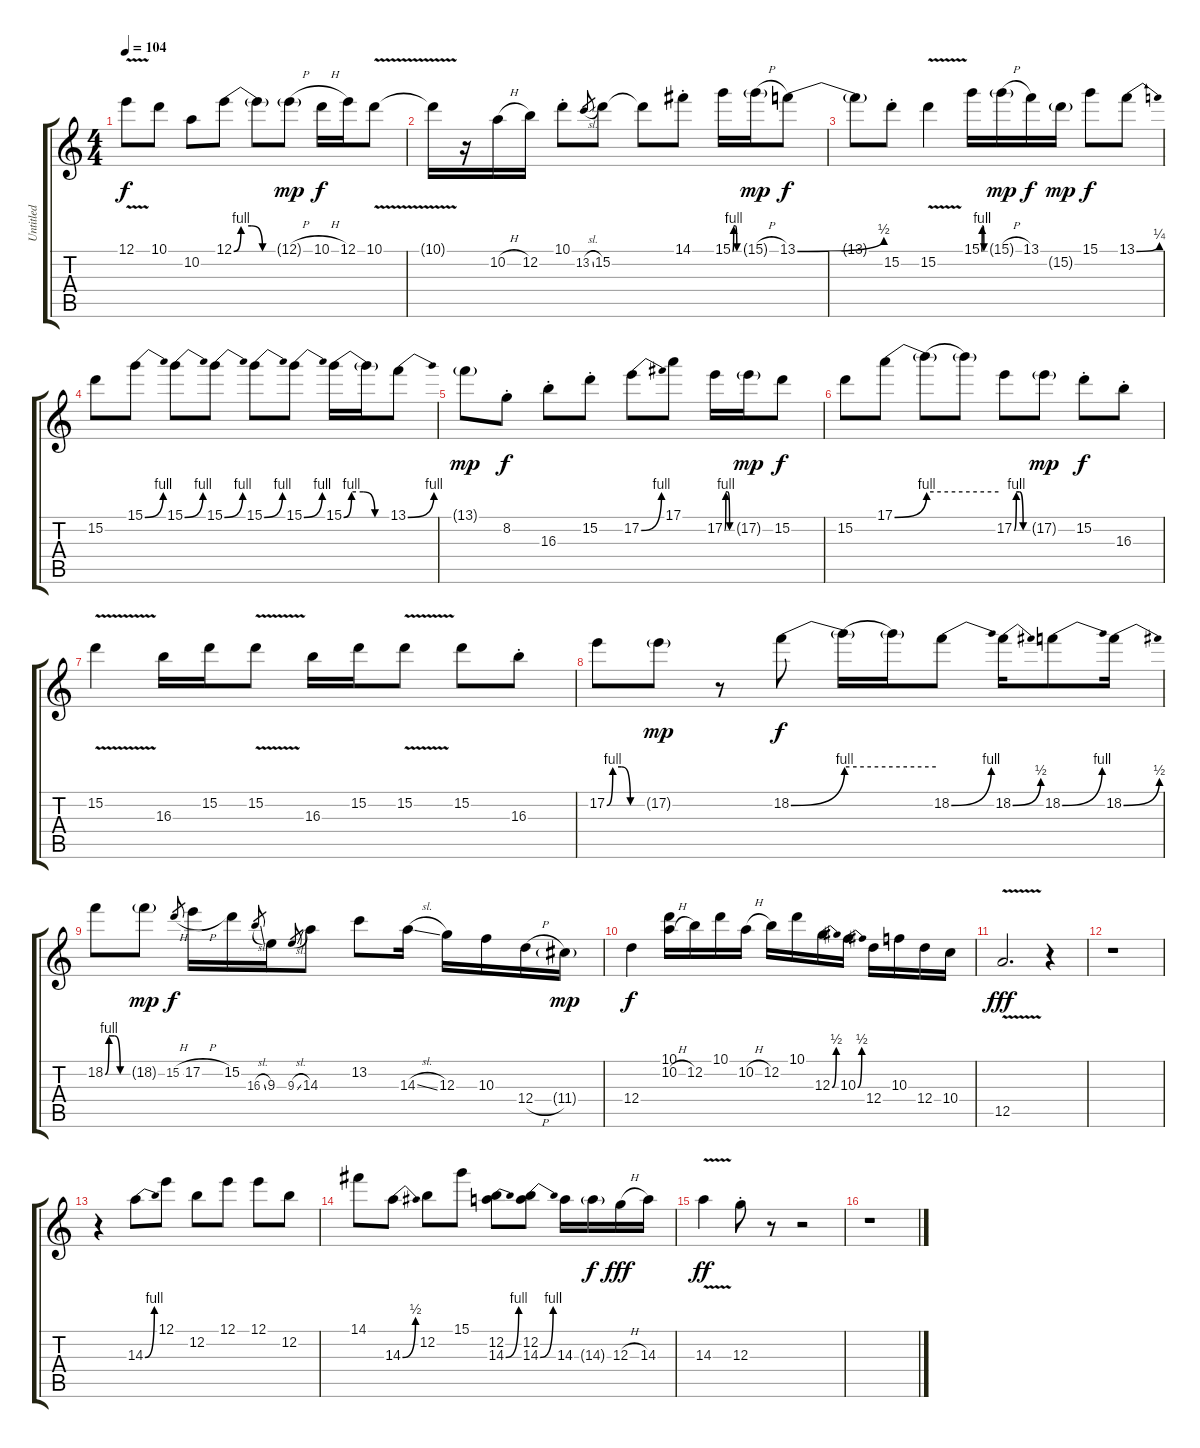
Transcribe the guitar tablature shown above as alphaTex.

\track ("Untitled" "Untitled") {instrument overdrivenguitar}
\staff {score tabs}
\tuning (E4 B3 G3 D3 A2 E2) {hide}
\ts (4 4)
\tempo 104
\clef g2
\ks c
12.1{v t}.8{dy f} 10.1.8 10.2.8 12.1{be (custom 0 0 10 4 25 4 40 0 60 0)}.8 12.1{t}.8 12.1{h g}.8{dy mp} 10.1{h}.16{dy f} 12.1.16 10.1{v}.8 |
10.1{v t}.16 r.16 10.2{h}.16 12.2.16 10.1{st}.8 13.2{sl}.8{gr} 15.2.8 15.2{t}.8 14.1{st}.8 15.1{be (custom 0 0 10 4 25 4 40 0 60 0)}.16 15.1{h g}.16{dy mp} 13.1{be (bend 0 0 60 2)}.8{dy f} |
13.1{t}.8 15.2{st}.8 15.2{v}.4 15.1{be (custom 0 0 10 4 25 4 40 0 60 0)}.16 15.1{h g}.16{dy mp} 13.1.16{dy f} 15.2{g}.16{dy mp} 15.1.8{dy f} 13.1{be (bend 0 0 60 1)}.8 |
15.2.8 15.1{be (bend 0 0 60 4)}.8 15.1{be (bend 0 0 60 4)}.8 15.1{be (bend 0 0 60 4)}.8 15.1{be (bend 0 0 60 4)}.8 15.1{be (bend 0 0 60 4)}.8 15.1{be (custom 0 0 10 4 25 4 40 0 60 0)}.16 15.1{t}.16 13.1{be (bend 0 0 60 4)}.8 |
13.1{g}.8{dy mp} 8.2{st}.8{dy f} 16.3{st}.8 15.2{st}.8 17.2{be (bend 0 0 60 4)}.8 17.1.8 17.2{be (custom 0 0 10 4 25 4 40 0 60 0)}.16 17.2{g}.16{dy mp} 15.2.8{dy f} |
15.2.8 17.1{be (bend 0 0 60 4)}.8 17.1{be (hold 0 4 60 4) t}.8 17.1{t}.8 17.2{be (custom 0 0 10 4 25 4 40 0 60 0)}.8 17.2{g}.8{dy mp} 15.2{st}.8{dy f} 16.3{st}.8 |
15.2{v}.4 16.3.16 15.2.16 15.2{v}.8 16.3.16 15.2.16 15.2{v}.8 15.2.8 16.3{st}.8 |
17.2{be (custom 0 0 10 4 25 4 40 0 60 0)}.8 17.2{g}.8{dy mp} r.8 18.2{be (bend 0 0 60 4)}.8{dy f} 18.2{be (hold 0 4 60 4) t}.16 18.2{t}.16 18.2{be (bend 0 0 60 4)}.8 18.2{be (bend 0 0 60 2)}.16 18.2{be (bend 0 0 60 4)}.8 18.2{be (bend 0 0 60 2)}.16 |
18.2{be (custom 0 0 10 4 25 4 40 0 60 0)}.8 18.2{g}.8{dy mp} 15.2{h}.8{gr dy f} 17.2{h}.16 15.2.16 16.3{sl}.8{gr} 9.3.16 9.3{sl}.8{gr} 14.3.8 13.2.8 14.3{sl}.16 12.3.16 10.3.16 12.4{h}.16 11.4{g}.16{dy mp} |
12.4.4{dy f} (10.1 10.2{h}).16 12.2.16 10.1.16 10.2{h}.16 12.2.16 10.1.16 12.3{be (bend 0 0 60 2)}.16 10.3{be (bend 0 0 60 2)}.16 12.4.16 10.3.16 12.4.16 10.4.16 |
12.5{v}.2{d dy fff} r.4 |
r.1 |
r.4 14.3{be (bend 0 0 60 4)}.8 12.1.8 12.2.8 12.1.8 12.1.8 12.2.8 |
14.1.8 14.3{be (bend 0 0 60 2)}.8 12.2.8 15.1.8 (12.2 14.3{be (bend 0 0 60 4)}).8 (12.2 14.3{be (bend 0 0 60 4)}).8 14.3.16 14.3{g}.16{dy f} 12.3{h}.16{dy fff} 14.3.16 |
14.3{v}.4{dy ff} 12.3{st}.8 r.8 r.2 |
r.1
